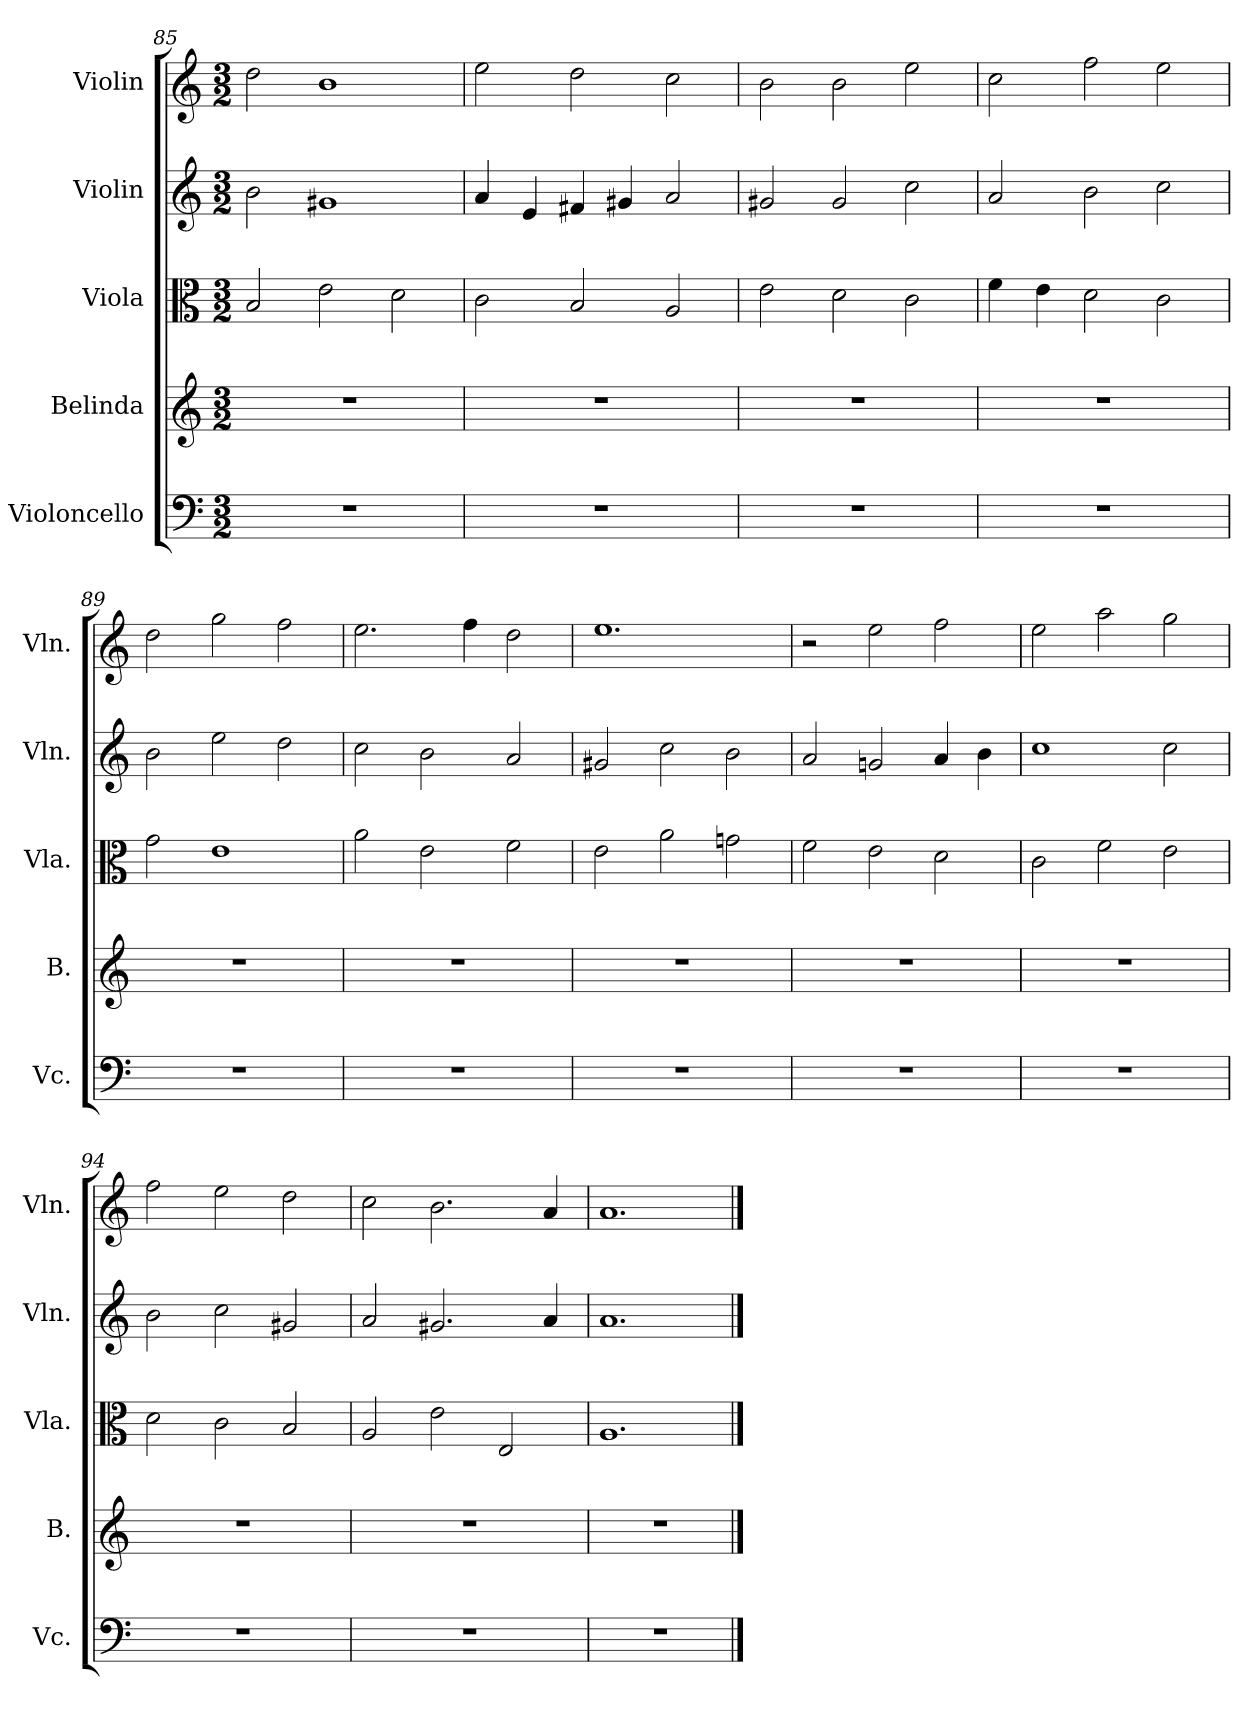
**kern	**kern	**kern	**kern	**kern
*part5	*part4	*part3	*part2	*part1
*staff5	*staff4	*staff3	*staff2	*staff1
*I"Violoncello	*I"Belinda	*I"Viola	*I"Violin	*I"Violin
*I'Vc.	*I'B.	*I'Vla.	*I'Vln.	*I'Vln.
*clefF4	*clefG2	*clefC3	*clefG2	*clefG2
*k[]	*k[]	*k[]	*k[]	*k[]
*M3/2	*M3/2	*M3/2	*M3/2	*M3/2
=85	=85	=85	=85	=85
1.r	1.r	2B/	2b\	2dd\
.	.	2e\	1g#X	1b
.	.	2d\	.	.
=86	=86	=86	=86	=86
1.r	1.r	2c\	4a/	2ee\
.	.	.	4e/	.
.	.	2B/	4f#X/	2dd\
.	.	.	4g#X/	.
.	.	2A/	2a/	2cc\
=87	=87	=87	=87	=87
1.r	1.r	2e\	2g#X/	2b\
.	.	2d\	2g#/	2b\
.	.	2c\	2cc\	2ee\
!!LO:PB:g=z
=88	=88	=88	=88	=88
1.r	1.r	4f\	2a/	2cc\
.	.	4e\	.	.
.	.	2d\	2b\	2ff\
.	.	2c\	2cc\	2ee\
=89	=89	=89	=89	=89
1.r	1.r	2g\	2b\	2dd\
.	.	1e	2ee\	2gg\
.	.	.	2dd\	2ff\
=90	=90	=90	=90	=90
1.r	1.r	2a\	2cc\	2.ee\
.	.	2e\	2b\	.
.	.	.	.	4ff\
.	.	2f\	2a/	2dd\
=91	=91	=91	=91	=91
1.r	1.r	2e\	2g#X/	1.ee
.	.	2a\	2cc\	.
.	.	2gn\	2b\	.
=92	=92	=92	=92	=92
1.r	1.r	2f\	2a/	2r
.	.	2e\	2gn/	2ee\
.	.	2d\	4a/	2ff\
.	.	.	4b\	.
=93	=93	=93	=93	=93
1.r	1.r	2c\	1cc	2ee\
.	.	2f\	.	2aa\
.	.	2e\	2cc\	2gg\
=94	=94	=94	=94	=94
1.r	1.r	2d\	2b\	2ff\
.	.	2c\	2cc\	2ee\
.	.	2B/	2g#X/	2dd\
=95	=95	=95	=95	=95
1.r	1.r	2A/	2a/	2cc\
.	.	2e\	2.g#X/	2.b\
.	.	2E/	.	.
.	.	.	4a/	4a/
=96	=96	=96	=96	=96
1.r	1.r	1.A	1.a	1.a
==	==	==	==	==
*-	*-	*-	*-	*-
